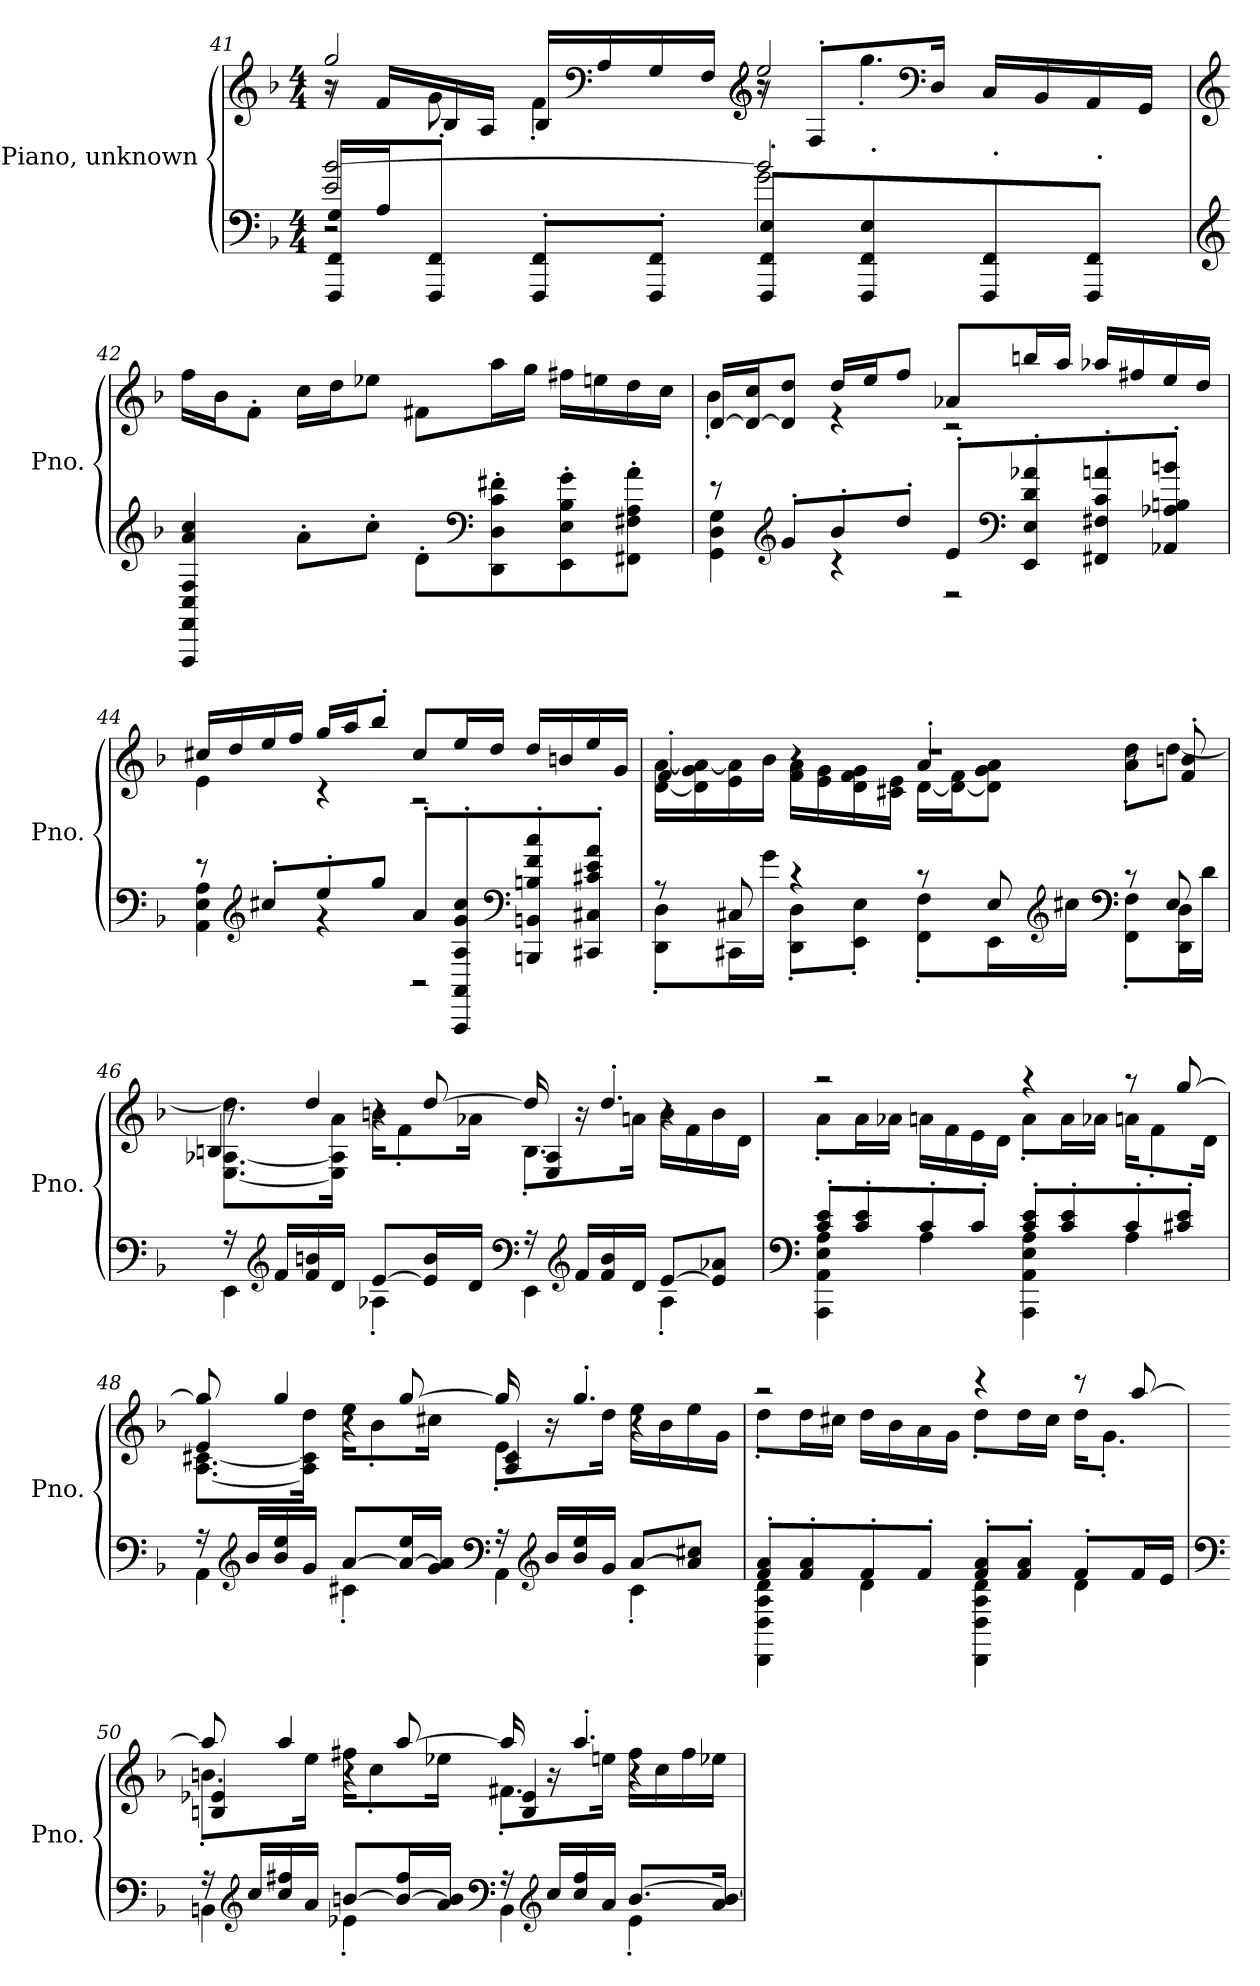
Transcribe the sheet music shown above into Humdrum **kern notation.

**kern	**kern
*part1	*part1
*staff2	*staff1
*I"Piano, unknown	*
*I'Pno.	*
!!LO:LB:g=z
*clefF4	*clefG2
*k[b-]	*k[b-]
*M4/4	*M4/4
=41	=41
*^	*^
*	*^	*	*^
2e/ [2b-/	2r	16FFF/ 16FF/ 16G/LL	2gg/	8r	16r
.	.	16A/J	.	.	16f/LL
.	.	8FFF/' 8FF/'J	.	8g\	16B-/
.	.	.	.	.	16A/JJ
.	.	8FFF/' 8FF/'L	.	4f'\	16B-/LL
*	*	*	*clefF4	*	*
.	.	.	.	.	16A/
.	.	8FFF/' 8FF/'J	.	.	16G/
.	.	.	.	.	16F/JJ
*	*	*	*clefG2	*	*
2b-/]	2g\	8FFF/' 8FF/' 8E/'L	2ee/	8r	16r
.	.	.	.	.	8F'/L
.	.	8FFF/' 8FF/' 8E/'	.	4.gg'\	.
*	*	*	*clefF4	*	*
.	.	.	.	.	16D/Jk
.	.	8FFF/' 8FF/'	.	.	16C/LL
.	.	.	.	.	16BB-/
.	.	8FFF/' 8FF/'J	.	.	16AA/
.	.	.	.	.	16GG/JJ
*v	*v	*v	*	*	*
*	*v	*v	*v
=42	=42
*clefG2	*clefG2
4FFF/ 4FF/ 4C/ 4F/ 4a/ 4cc/	16ff\LL
.	16b-\J
.	8f'\J
8a'\L	16cc\LL
.	16dd\J
8cc'\J	8ee-X\J
8d'\L	8f#X\L
*clefF4	*
8DD\' 8D\' 8c\' 8f#X\'	16aa\L
.	16gg\JJ
8EE\' 8E\' 8B-\' 8g\'	16ff#X\LL
.	16een\
8FF#X\' 8F#X\' 8A\' 8a\'J	16dd\
.	16cc\JJ
!!LO:PB:g=z
=43	=43
*^	*^
8r	4GG\ 4D\ 4G\	[16d/LL	4b-'\
.	.	16d/_ 16cc/J	.
*clefG2	*	*	*
8g'/L	.	8d/] 8dd/J	.
8b-'/	4r	16dd/LL	4r
.	.	16ee/J	.
8dd'/J	.	8ff/J	.
8e'/L	2r	8a-X/L	2r
*clefF4	*	*	*
8EE/' 8E/' 8d/' 8a-X/'	.	16bbn/L	.
.	.	16aa/JJ	.
8FF#X/' 8F#X/' 8c/' 8an/'	.	16aa-X/LL	.
.	.	16ff#X/	.
8AA-X/' 8A-X/' 8Bn/' 8bn/'J	.	16ee/	.
.	.	16dd/JJ	.
=44	=44	=44	=44
8r	4AA\ 4E\ 4A\	16cc#X/LL	4e\
.	.	16dd/	.
*clefG2	*	*	*
8cc#X'/L	.	16ee/	.
.	.	16ff/JJ	.
8ee'/	4r	16gg/LL	4r
.	.	16aa/J	.
8gg/J	.	8bb-'/J	.
8a'/L	2r	8cc#/L	2r
8AAA/' 8AA/' 8A/' 8g/' 8cc#/'	.	16ee/L	.
.	.	16dd/JJ	.
*clefF4	*	*	*
8BBBn/' 8BBn/' 8Bn/' 8f/' 8cc#/'	.	16dd/LL	.
.	.	16bn/	.
8CC#X/' 8C#X/' 8c#X/' 8e/' 8a/'J	.	16ee/	.
.	.	16g/JJ	.
!!LO:LB:g=z
=45	=45	=45	=45
*	*	*	*^
8r	8DD\' 8D\'L	1r	[16d\ [16a\LL	4f'/
.	.	.	16d\] 16g\ 16a\_	.
8C#X/	16CC#X\L	.	16e\ 16a\]	.
.	16g\JJ	.	16b-\JJ	.
4r	8DD\' 8D\'L	.	16f\ 16a\LL	4r
.	.	.	16e\ 16g\	.
.	8EE\' 8E\'J	.	16d\ 16f\ 16g\	.
.	.	.	16c#X\ 16e\JJ	.
8r	8FF\' 8F\'L	.	[16d\LL	4a'/
.	.	.	16d\_ 16f\J	.
8E/	16EE\L	.	8d\] 8g\ 8a\J	.
*clefG2	*	*	*	*
.	16cc#X\JJ	.	.	.
*clefF4	*	*	*	*
8r	8FF\' 8F\'L	.	8a\' 8dd\'L	8r
8E/	16DD\ 16D\L	.	[8dd\J	8f/' 8bn/'
.	16d\JJ	.	.	.
!!LO:LB:g=z	!!	!!
=46	=46	=46	=46	=46
16r	4EE\	8r	[8.E\ [8.A-X\ 8.dd\]L	4Bn/
*clefG2	*	*	*	*
16f/LL	.	.	.	.
16f/ 16bn/	.	4dd/	.	.
16d/JJ	.	.	16E\] 16A-\] 16a\Jk	.
[8e/L	4A-X'\	.	16bn\KL	4r
.	.	.	8f'\	.
16e/] 16b/L	.	[8dd/	.	.
16d/JJ	.	.	16a-X\Jk	.
*clefF4	*	*	*	*
16r	4EE\	16dd/]	8.B'\L	4E/ 4A-/
*clefG2	*	*	*	*
16f/LL	.	16r	.	.
16f/ 16b/	.	4.dd'/	.	.
16d/JJ	.	.	16an\Jk	.
[8e/L	4A-'\	.	16b\LL	4r
.	.	.	16f\	.
8e/] 8a-X/J	.	.	16b\	.
.	.	.	16d\JJ	.
*	*	*v	*v	*v
=47	=47	=47
*clefF4	*	*
*	*	*^
8c/' 8e/'L	4AAA\ 4AA\ 4E\ 4A\	2r	8a'\L
8c/' 8e/'	.	.	16a\L
.	.	.	16a-X\JJ
8c'/	4A\	.	16an\LL
.	.	.	16f\
8c'/J	.	.	16e\
.	.	.	16d\JJ
8c/' 8e/'L	4AAA\ 4AA\ 4E\ 4A\	4r	8a'\L
8c/' 8e/'	.	.	16a\L
.	.	.	16a-X\JJ
8c'/	4A\	8r	16an\KL
.	.	.	8f'\
8c#X/' 8e/'J	.	[8gg/	.
.	.	.	16d\Jk
!!LO:LB:g=z
=48	=48	=48	=48
*	*	*	*^
16r	4AA\	8gg/]	[8.A\ [8.c#X\L	4e'/
*clefG2	*	*	*	*
16b-/LL	.	.	.	.
16b-/ 16ee/	.	4gg/	.	.
16g/JJ	.	.	16A\] 16c#\] 16dd\Jk	.
[8a/L	4c#X'\	.	16ee\KL	4r
.	.	.	8b-'\	.
16a/_ 16ee/L	.	[8gg/	.	.
16g/ 16a/]JJ	.	.	16cc#X\Jk	.
*clefF4	*	*	*	*
16r	4AA\	16gg/]	8.e'\L	4A/ 4c#/
*clefG2	*	*	*	*
16b-/LL	.	16r	.	.
16b-/ 16ee/	.	4.gg'/	.	.
16g/JJ	.	.	16dd\Jk	.
[8a/L	4c#'\	.	16ee\LL	4r
.	.	.	16b-\	.
8a/] 8cc#X/J	.	.	16ee\	.
.	.	.	16g\JJ	.
*	*	*	*v	*v
=49	=49	=49	=49
8f/' 8a/'L	4DD\ 4D\ 4A\ 4d\	2r	8dd'\L
8f/' 8a/'	.	.	16dd\L
.	.	.	16cc#X\JJ
8f'/	4d\	.	16dd\LL
.	.	.	16b-\
8f'/J	.	.	16a\
.	.	.	16g\JJ
8f/' 8a/'L	4DD\ 4D\ 4A\ 4d\	4r	8dd'\L
8f/' 8a/'J	.	.	16dd\L
.	.	.	16cc#\JJ
8f'/L	4d\	8r	16dd\KL
.	.	.	8.g'\J
16f/L	.	[8aa/	.
16e/JJ	.	.	.
*	*	*v	*v
!!LO:LB:g=z
=50	=50	=50
*clefF4	*	*
*	*	*^
*	*	*	*^
16r	4BBn\	8aa/]	8.bn'\L	4Bn/ 4e-X/
*clefG2	*	*	*	*
16cc/LL	.	.	.	.
16cc/ 16ff#X/	.	4aa/	.	.
16a/JJ	.	.	16ee\Jk	.
[8bn/L	4e-X'\	.	16ff#X\KL	4r
.	.	.	8cc'\	.
16b/_ 16ff#/L	.	[8aa/	.	.
16a/ 16b/]JJ	.	.	16ee-X\Jk	.
*clefF4	*	*	*	*
16r	4BB\	16aa/]	8.f#X'\L	4B/ 4e-/
*clefG2	*	*	*	*
16cc/LL	.	16r	.	.
16cc/ 16ff#/	.	4.aa'/	.	.
16a/JJ	.	.	16een\Jk	.
[8.b/L	4e-'\	.	16ff#\LL	4r
.	.	.	16cc\	.
.	.	.	16ff#\	.
16a/ 16b/_Jk	.	.	16ee-X\JJ	.
*v	*v	*	*	*
*	*v	*v	*v
=	=
*-	*-
